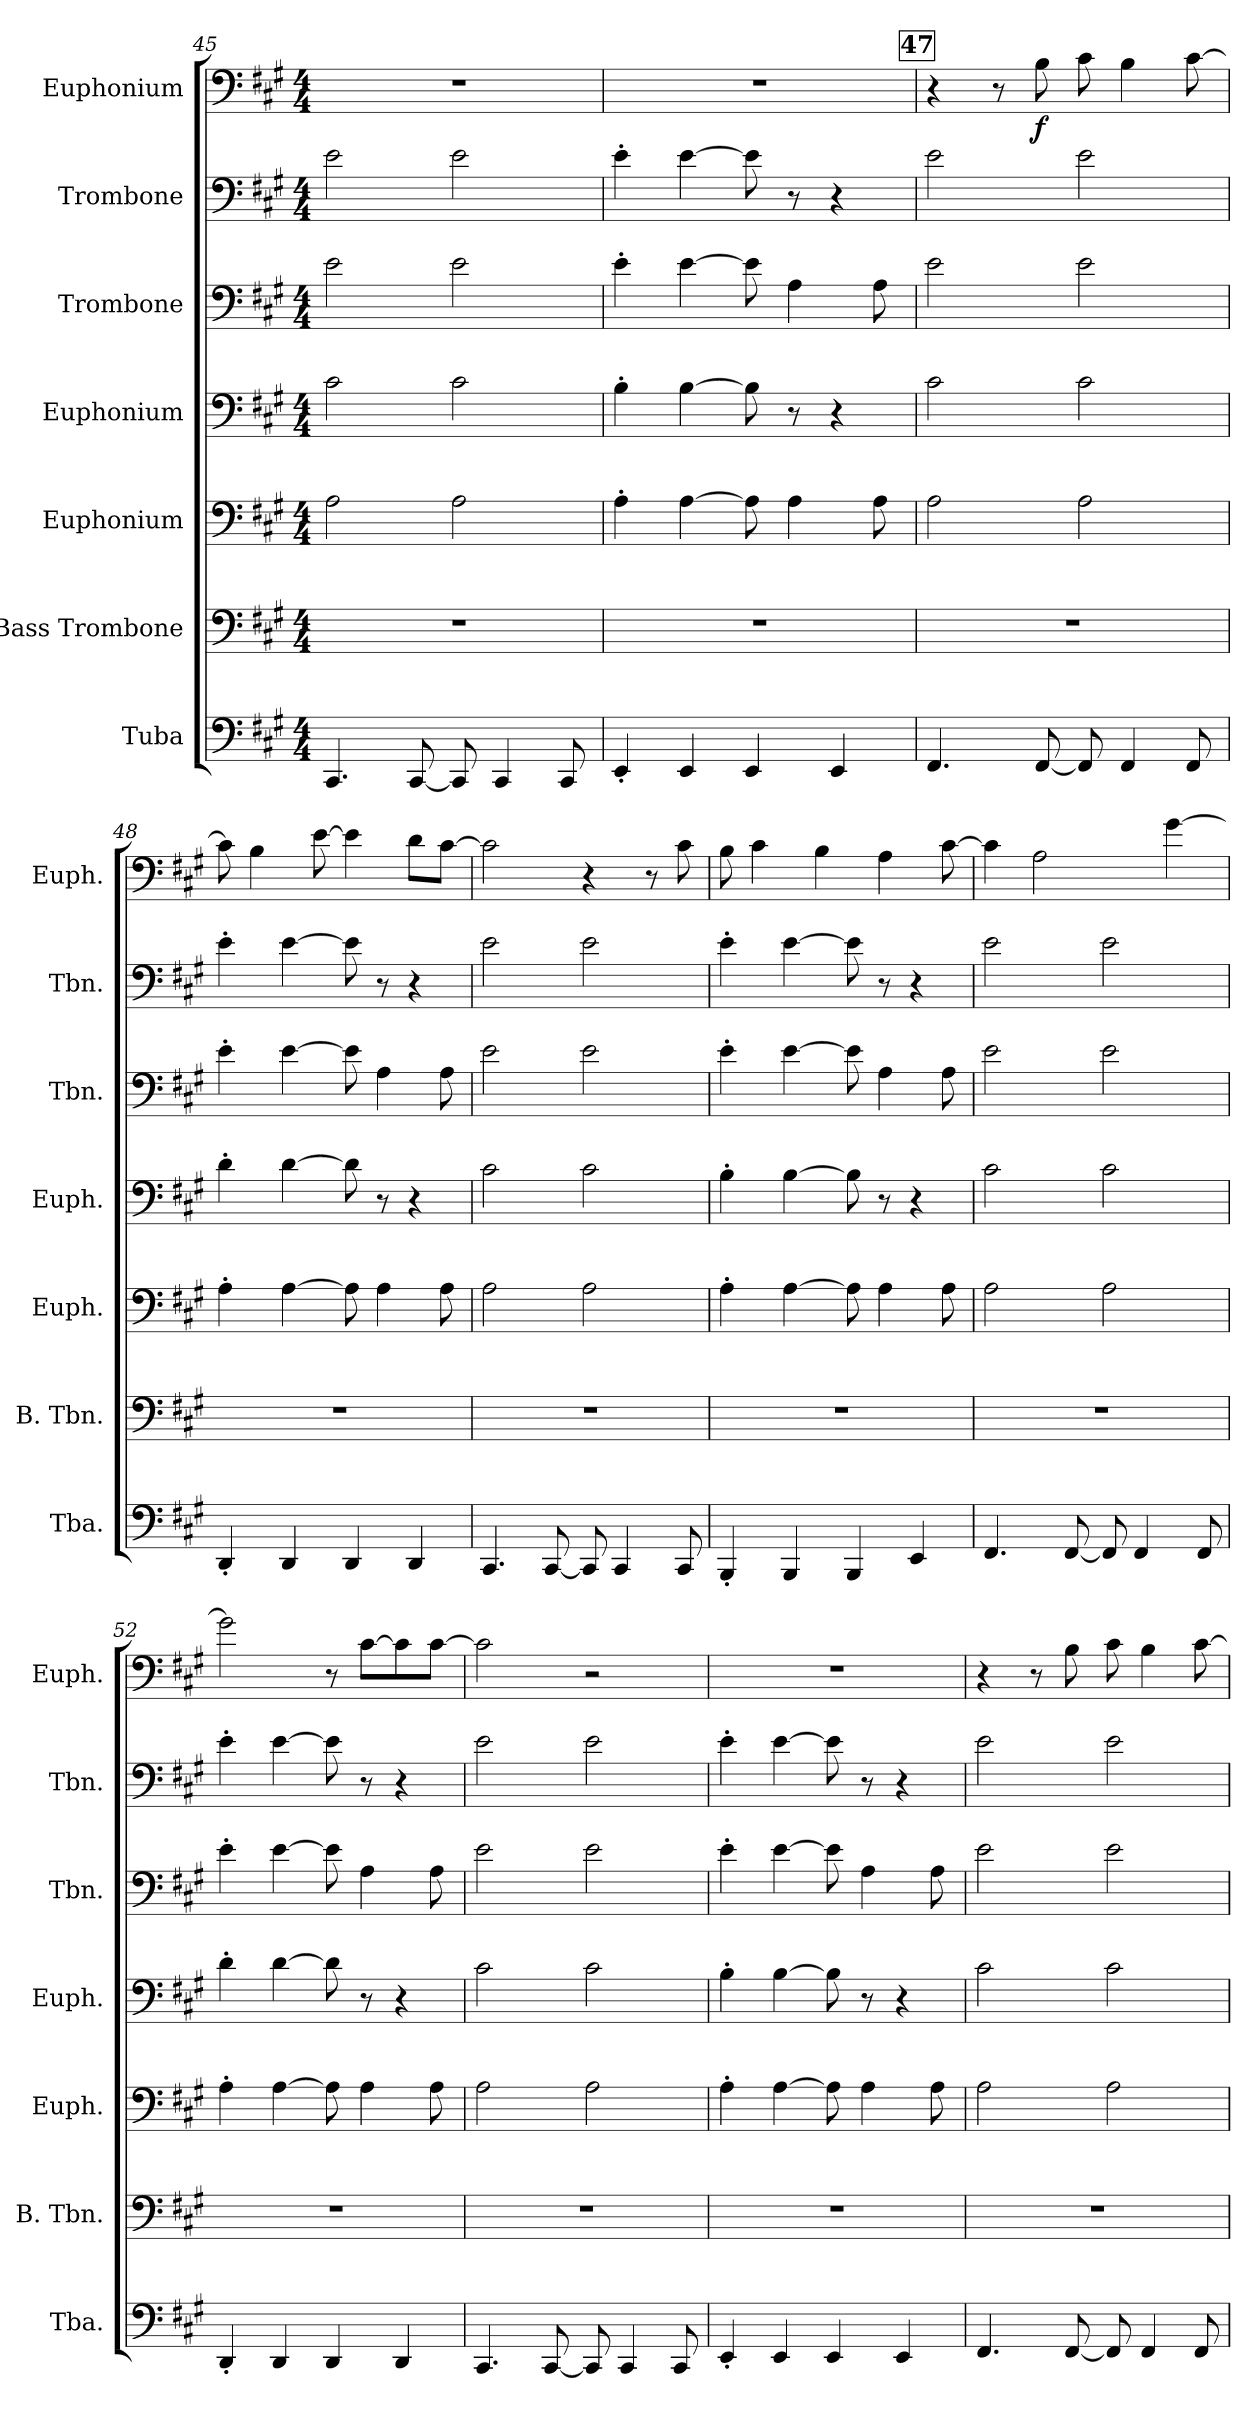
**kern	**kern	**kern	**kern	**kern	**kern	**kern	**dynam
*part7	*part6	*part5	*part4	*part3	*part2	*part1	*part1
*staff7	*staff6	*staff5	*staff4	*staff3	*staff2	*staff1	*staff1
*I"Tuba	*I"Bass Trombone	*I"Euphonium	*I"Euphonium	*I"Trombone	*I"Trombone	*I"Euphonium	*
*I'Tba.	*I'B. Tbn.	*I'Euph.	*I'Euph.	*I'Tbn.	*I'Tbn.	*I'Euph.	*
*clefF4	*clefF4	*clefF4	*clefF4	*clefF4	*clefF4	*clefF4	*
*k[f#c#g#]	*k[f#c#g#]	*k[f#c#g#]	*k[f#c#g#]	*k[f#c#g#]	*k[f#c#g#]	*k[f#c#g#]	*
*M4/4	*M4/4	*M4/4	*M4/4	*M4/4	*M4/4	*M4/4	*
=45	=45	=45	=45	=45	=45	=45	=45
4.CC#/	1r	2A\	2c#\	2e\	2e\	1r	.
[8CC#/	.	.	.	.	.	.	.
8CC#/]	.	2A\	2c#\	2e\	2e\	.	.
4CC#/	.	.	.	.	.	.	.
8CC#/	.	.	.	.	.	.	.
!!LO:PB:g=z
=46	=46	=46	=46	=46	=46	=46	=46
4EE'/	1r	4A'\	4B'\	4e'\	4e'\	1r	.
4EE/	.	[4A\	[4B\	[4e\	[4e\	.	.
4EE/	.	8A\]	8B\]	8e\]	8e\]	.	.
.	.	4A\	8r	4A\	8r	.	.
4EE/	.	.	4r	.	4r	.	.
.	.	8A\	.	8A\	.	.	.
!!LO:REH:place=s1:a:B:fs=14:t=47
=47	=47	=47	=47	=47	=47	=47	=47
4.FF#/	1r	2A\	2c#\	2e\	2e\	4r	.
.	.	.	.	.	.	8r	.
!	!	!	!	!	!	!	!LO:DY:b
[8FF#/	.	.	.	.	.	8B\	f
8FF#/]	.	2A\	2c#\	2e\	2e\	8c#\	.
4FF#/	.	.	.	.	.	4B\	.
8FF#/	.	.	.	.	.	[8c#\	.
=48	=48	=48	=48	=48	=48	=48	=48
4DD'/	1r	4A'\	4d'\	4e'\	4e'\	8c#\]	.
.	.	.	.	.	.	4B\	.
4DD/	.	[4A\	[4d\	[4e\	[4e\	.	.
.	.	.	.	.	.	[8e\	.
4DD/	.	8A\]	8d\]	8e\]	8e\]	4e\]	.
.	.	4A\	8r	4A\	8r	.	.
4DD/	.	.	4r	.	4r	8d\L	.
.	.	8A\	.	8A\	.	[8c#\J	.
=49	=49	=49	=49	=49	=49	=49	=49
4.CC#/	1r	2A\	2c#\	2e\	2e\	2c#\]	.
[8CC#/	.	.	.	.	.	.	.
8CC#/]	.	2A\	2c#\	2e\	2e\	4r	.
4CC#/	.	.	.	.	.	.	.
.	.	.	.	.	.	8r	.
8CC#/	.	.	.	.	.	8c#\	.
=50	=50	=50	=50	=50	=50	=50	=50
4BBB'/	1r	4A'\	4B'\	4e'\	4e'\	8B\	.
.	.	.	.	.	.	4c#\	.
4BBB/	.	[4A\	[4B\	[4e\	[4e\	.	.
.	.	.	.	.	.	4B\	.
4BBB/	.	8A\]	8B\]	8e\]	8e\]	.	.
.	.	4A\	8r	4A\	8r	4A\	.
4EE/	.	.	4r	.	4r	.	.
.	.	8A\	.	8A\	.	[8c#\	.
!!LO:PB:g=z
=51	=51	=51	=51	=51	=51	=51	=51
4.FF#/	1r	2A\	2c#\	2e\	2e\	4c#\]	.
.	.	.	.	.	.	2A\	.
[8FF#/	.	.	.	.	.	.	.
8FF#/]	.	2A\	2c#\	2e\	2e\	.	.
4FF#/	.	.	.	.	.	.	.
.	.	.	.	.	.	[4g#\	.
8FF#/	.	.	.	.	.	.	.
=52	=52	=52	=52	=52	=52	=52	=52
4DD'/	1r	4A'\	4d'\	4e'\	4e'\	2g#\]	.
4DD/	.	[4A\	[4d\	[4e\	[4e\	.	.
4DD/	.	8A\]	8d\]	8e\]	8e\]	8r	.
.	.	4A\	8r	4A\	8r	[8c#\L	.
4DD/	.	.	4r	.	4r	8c#\]	.
.	.	8A\	.	8A\	.	[8c#\J	.
=53	=53	=53	=53	=53	=53	=53	=53
4.CC#/	1r	2A\	2c#\	2e\	2e\	2c#\]	.
[8CC#/	.	.	.	.	.	.	.
8CC#/]	.	2A\	2c#\	2e\	2e\	2r	.
4CC#/	.	.	.	.	.	.	.
8CC#/	.	.	.	.	.	.	.
=54	=54	=54	=54	=54	=54	=54	=54
4EE'/	1r	4A'\	4B'\	4e'\	4e'\	1r	.
4EE/	.	[4A\	[4B\	[4e\	[4e\	.	.
4EE/	.	8A\]	8B\]	8e\]	8e\]	.	.
.	.	4A\	8r	4A\	8r	.	.
4EE/	.	.	4r	.	4r	.	.
.	.	8A\	.	8A\	.	.	.
=55	=55	=55	=55	=55	=55	=55	=55
4.FF#/	1r	2A\	2c#\	2e\	2e\	4r	.
.	.	.	.	.	.	8r	.
[8FF#/	.	.	.	.	.	8B\	.
8FF#/]	.	2A\	2c#\	2e\	2e\	8c#\	.
4FF#/	.	.	.	.	.	4B\	.
8FF#/	.	.	.	.	.	[8c#\	.
=	=	=	=	=	=	=	=
*-	*-	*-	*-	*-	*-	*-	*-
